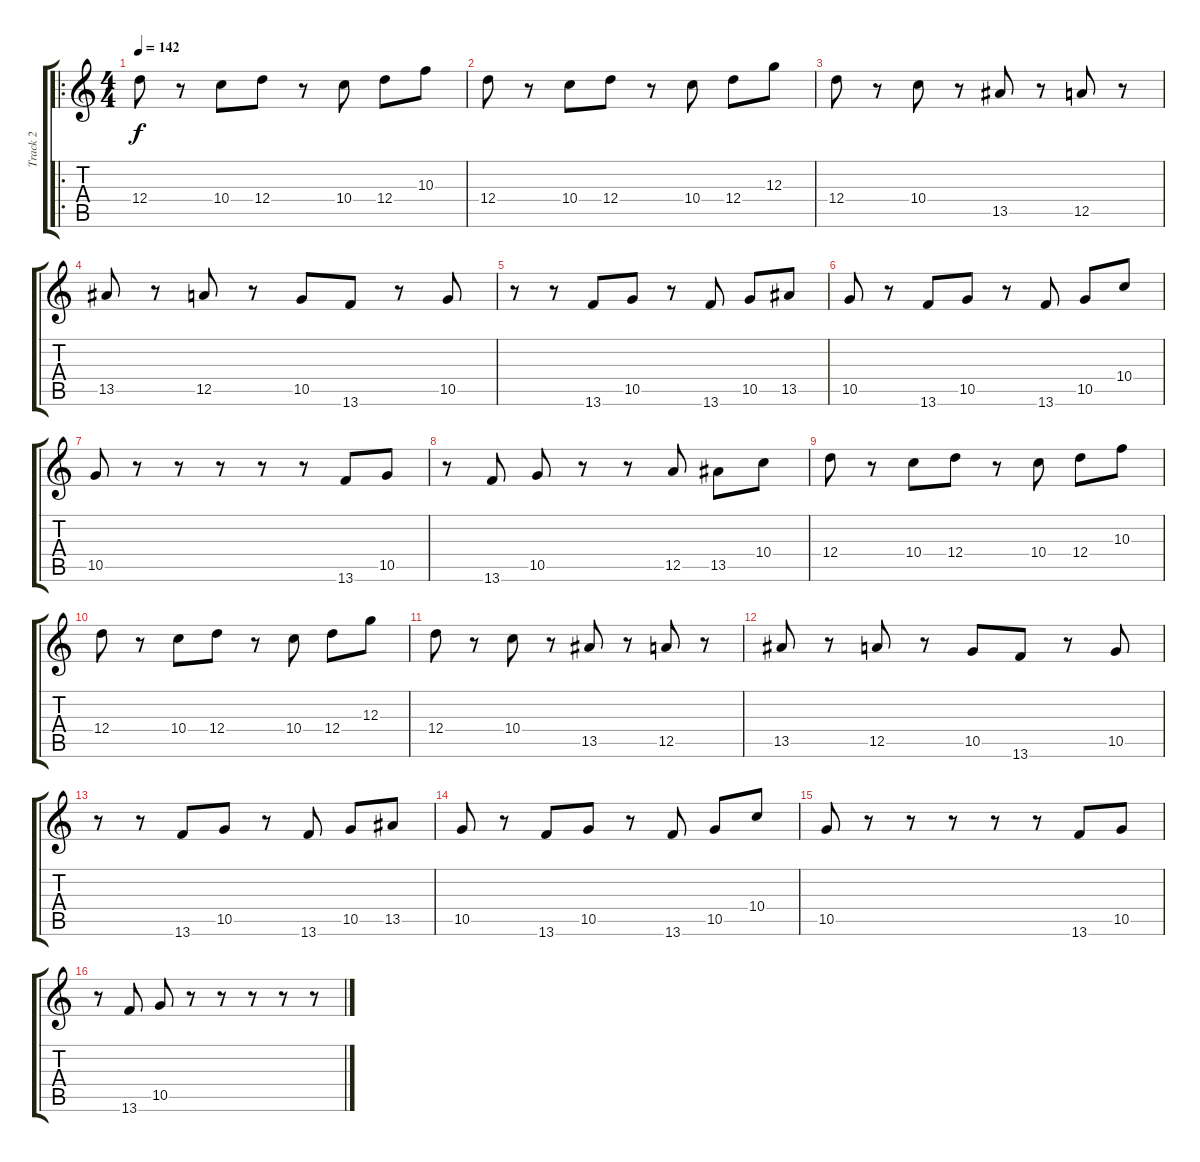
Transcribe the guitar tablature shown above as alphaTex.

\track ("Track 2" "Track 2") {instrument overdrivenguitar}
\staff {score tabs}
\tuning (E4 B3 G3 D3 A2 E2) {hide}
\ro
\ts (4 4)
\tempo 142
\clef g2
\ks c
12.4.8{dy f} r.8 10.4.8 12.4.8 r.8 10.4.8 12.4.8 10.3.8 |
12.4.8 r.8 10.4.8 12.4.8 r.8 10.4.8 12.4.8 12.3.8 |
12.4.8 r.8 10.4.8 r.8 13.5.8 r.8 12.5.8 r.8 |
13.5.8 r.8 12.5.8 r.8 10.5.8 13.6.8 r.8 10.5.8 |
r.8 r.8 13.6.8 10.5.8 r.8 13.6.8 10.5.8 13.5.8 |
10.5.8 r.8 13.6.8 10.5.8 r.8 13.6.8 10.5.8 10.4.8 |
10.5.8 r.8 r.8 r.8 r.8 r.8 13.6.8 10.5.8 |
r.8 13.6.8 10.5.8 r.8 r.8 12.5.8 13.5.8 10.4.8 |
12.4.8 r.8 10.4.8 12.4.8 r.8 10.4.8 12.4.8 10.3.8 |
12.4.8 r.8 10.4.8 12.4.8 r.8 10.4.8 12.4.8 12.3.8 |
12.4.8 r.8 10.4.8 r.8 13.5.8 r.8 12.5.8 r.8 |
13.5.8 r.8 12.5.8 r.8 10.5.8 13.6.8 r.8 10.5.8 |
r.8 r.8 13.6.8 10.5.8 r.8 13.6.8 10.5.8 13.5.8 |
10.5.8 r.8 13.6.8 10.5.8 r.8 13.6.8 10.5.8 10.4.8 |
10.5.8 r.8 r.8 r.8 r.8 r.8 13.6.8 10.5.8 |
r.8 13.6.8 10.5.8 r.8 r.8 r.8 r.8 r.8
